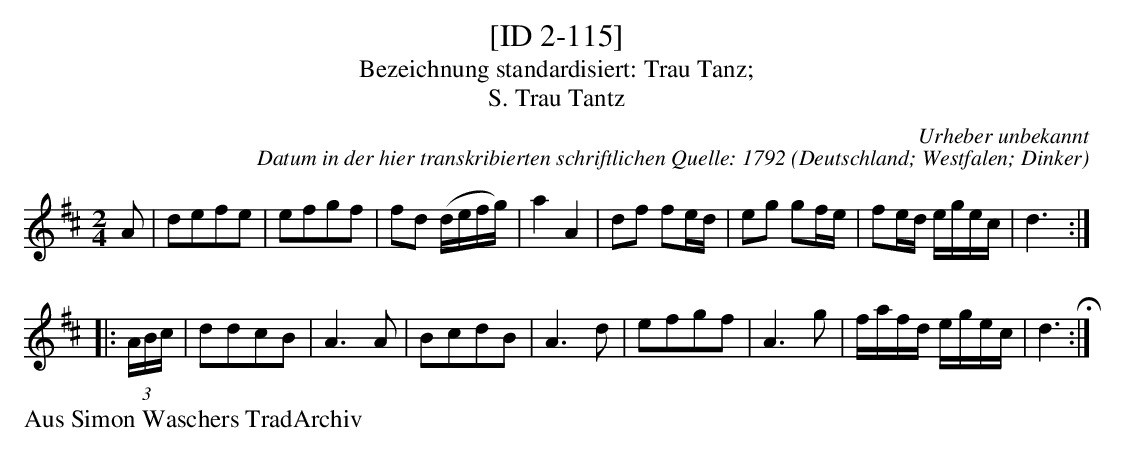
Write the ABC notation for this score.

X:1
T:[ID 2-115]
T:Bezeichnung standardisiert: Trau Tanz;
T:S. Trau Tantz
C:Urheber unbekannt
C:Datum in der hier transkribierten schriftlichen Quelle: 1792
O:Deutschland; Westfalen; Dinker
L:1/16
M:2/4
K:D
A2 | d2e2f2e2 | e2f2g2f2 | f2d2 (defg)| a4A4 | d2f2 f2ed | e2g2 g2fe | f2ed egec | d6 ::
(3ABc | d2d2c2B2 | A6A2 | B2c2d2B2 | A6d2 | e2f2g2f2 | A6g2 | fafd egec | d6 H:|
